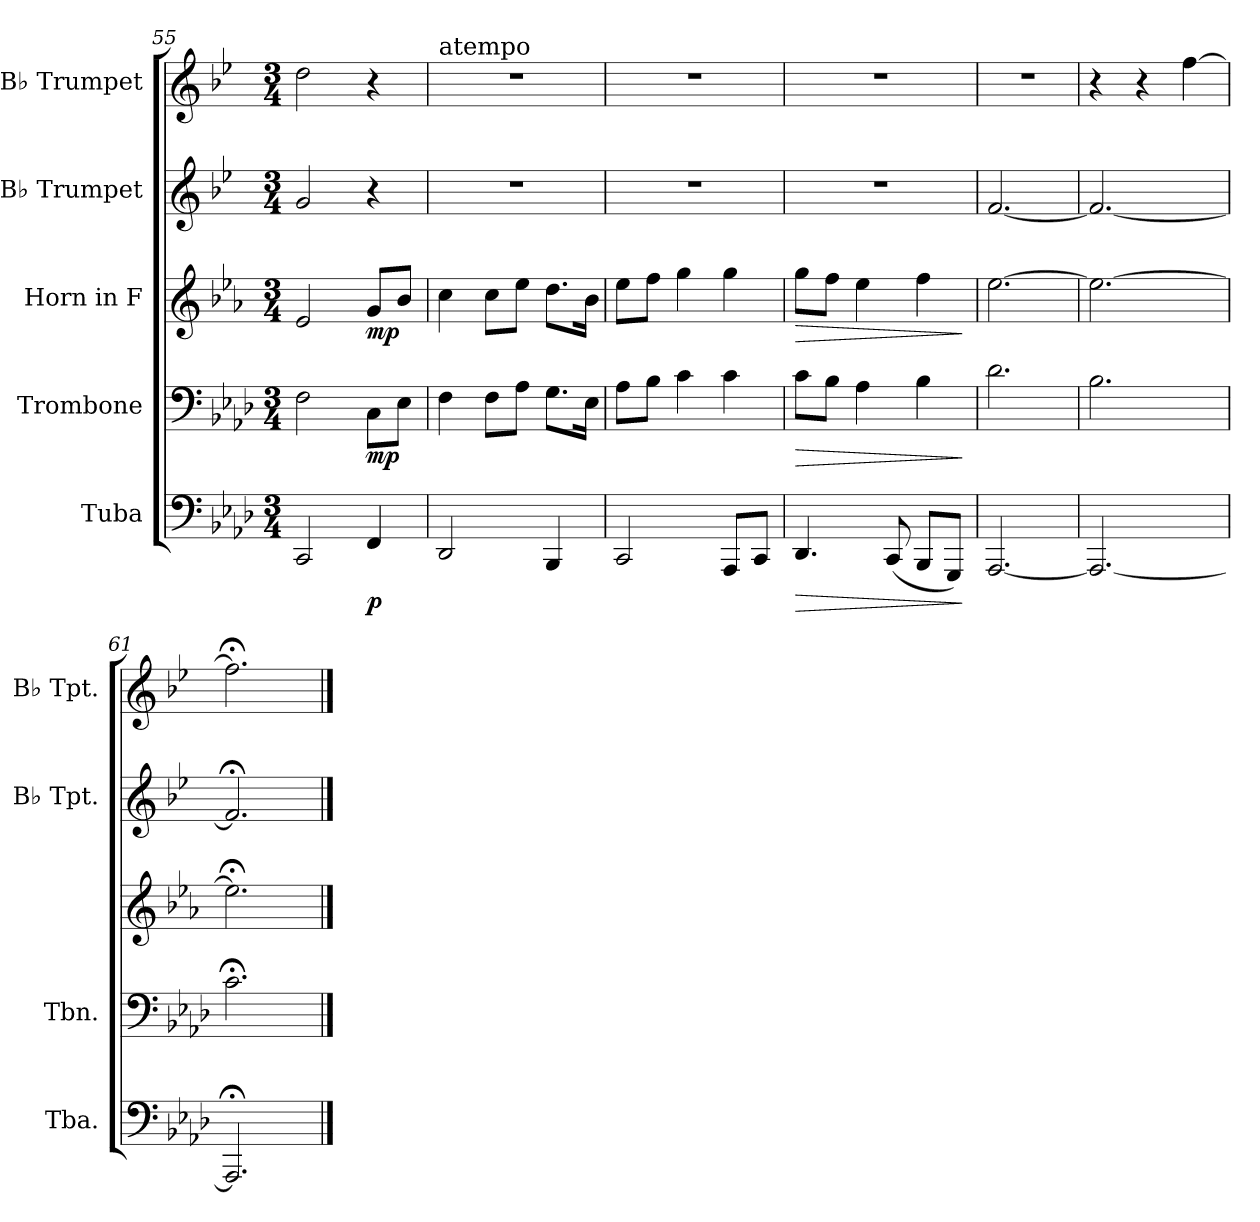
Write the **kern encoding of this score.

**kern	**dynam	**kern	**dynam	**kern	**dynam	**kern	**kern
*part5	*part5	*part4	*part4	*part3	*part3	*part2	*part1
*staff5	*staff5	*staff4	*staff4	*staff3	*staff3	*staff2	*staff1
*I"Tuba	*	*I"Trombone	*	*I"Horn in F	*	*I"B♭ Trumpet	*I"B♭ Trumpet
*I'Tba.	*	*I'Tbn.	*	*	*	*I'B♭ Tpt.	*I'B♭ Tpt.
*clefF4	*	*clefF4	*	*clefG2	*	*clefG2	*clefG2
*	*	*	*	*ITrd4c7	*	*ITrd1c2	*ITrd1c2
*k[b-e-a-d-]	*	*k[b-e-a-d-]	*	*k[b-e-a-d-]	*	*k[b-e-a-d-]	*k[b-e-a-d-]
*M3/4	*	*M3/4	*	*M3/4	*	*M3/4	*M3/4
=55	=55	=55	=55	=55	=55	=55	=55
2CC/	.	2F\	.	2A-/	.	2f/	2cc\
!	!LO:DY:b	!	!LO:DY:b	!	!LO:DY:b	!	!
4FF/	p	8C\L	mp	8c/L	mp	4r	4r
.	.	8E-\J	.	8e-/J	.	.	.
=56	=56	=56	=56	=56	=56	=56	=56
!	!	!	!	!	!	!	!LO:TX:a:t=atempo
2DD-/	.	4F\	.	4f\	.	2.r	2.r
.	.	8F\L	.	8f\L	.	.	.
.	.	8A-\J	.	8a-\J	.	.	.
4BBB-/	.	8.G\L	.	8.g\L	.	.	.
.	.	16E-\Jk	.	16e-\Jk	.	.	.
=57	=57	=57	=57	=57	=57	=57	=57
2CC/	.	8A-\L	.	8a-\L	.	2.r	2.r
.	.	8B-\J	.	8b-\J	.	.	.
.	.	4c\	.	4cc\	.	.	.
8AAA-/L	.	4c\	.	4cc\	.	.	.
8CC/J	.	.	.	.	.	.	.
!!LO:LB:g=z
=58	=58	=58	=58	=58	=58	=58	=58
!	!LO:HP:b	!	!LO:HP:b	!	!LO:HP:b	!	!
4.DD-/	>	8c\L	>	8cc\L	>	2.r	2.r
.	.	8B-\J	.	8b-\J	.	.	.
.	.	4A-\	.	4a-\	.	.	.
(8CC/	.	.	.	.	.	.	.
8BBB-/L	.	4B-\	.	4b-\	.	.	.
8GGG/J)	.	.	.	.	.	.	.
.	]	.	]	.	]	.	.
=59	=59	=59	=59	=59	=59	=59	=59
[2.AAA-/	.	2.d-\	.	[2.a-\	.	[2.e-/	2.r
=60	=60	=60	=60	=60	=60	=60	=60
2.AAA-/_	.	2.B-\	.	2.a-\_	.	2.e-/_	4r
.	.	.	.	.	.	.	4r
.	.	.	.	.	.	.	[4ee-\
=61	=61	=61	=61	=61	=61	=61	=61
2.AAA-;</]	.	2.c;<\	.	2.a-;<\]	.	2.e-;</]	2.ee-;<\]
==	==	==	==	==	==	==	==
*-	*-	*-	*-	*-	*-	*-	*-
